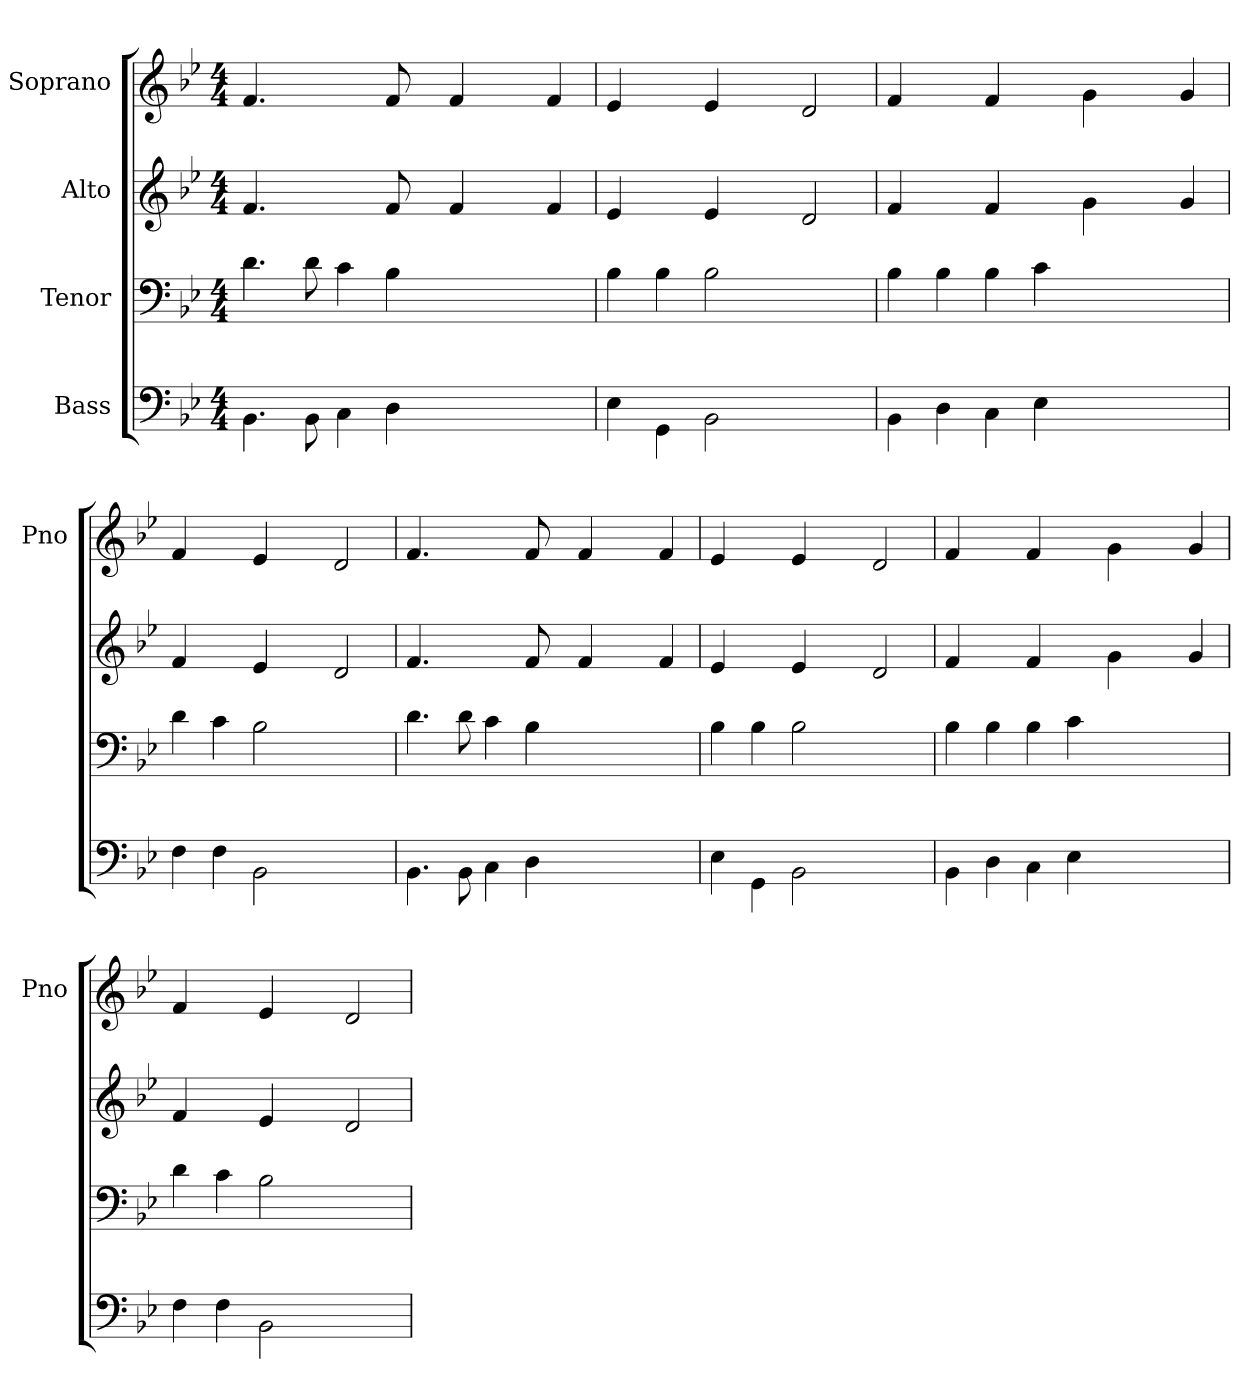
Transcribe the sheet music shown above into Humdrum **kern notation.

**kern	**kern	**kern	**kern
*part4	*part3	*part2	*part1
*staff4	*staff3	*staff2	*staff1
*I"Bass	*I"Tenor	*I"Alto	*I"Soprano
*	*	*	*I'Pno
*clefF4	*clefF4	*clefG2	*clefG2
*k[b-e-]	*k[b-e-]	*k[b-e-]	*k[b-e-]
*B-:	*B-:	*B-:	*B-:
*M4/4	*M4/4	*M4/4	*M4/4
=	=	=	=
4.BB-\	4.d\	4.f/	4.f/
8BB-\	8d\	4.ryy	4.ryy
4C\	4c\	.	.
4D\	4B-\	8f/	8f/
.	.	8ryy	8ryy
2.ryy	2.ryy	4f/	4f/
.	.	4ryy	4ryy
.	.	4f/	4f/
=	=	=	=
4E-\	4B-\	4e-/	4e-/
4GG\	4B-\	4ryy	4ryy
2BB-\	2B-\	4e-/	4e-/
.	.	4ryy	4ryy
2ryy	2ryy	2d/	2d/
=	=	=	=
4BB-\	4B-\	4f/	4f/
4D\	4B-\	4ryy	4ryy
4C\	4B-\	4f/	4f/
4E-\	4c\	4ryy	4ryy
2.ryy	2.ryy	4g\	4g\
.	.	4ryy	4ryy
.	.	4g/	4g/
=	=	=	=
4F\	4d\	4f/	4f/
4F\	4c\	4ryy	4ryy
2BB-\	2B-\	4e-/	4e-/
.	.	4ryy	4ryy
2ryy	2ryy	2d/	2d/
=	=	=	=
4.BB-\	4.d\	4.f/	4.f/
8BB-\	8d\	4.ryy	4.ryy
4C\	4c\	.	.
4D\	4B-\	8f/	8f/
.	.	8ryy	8ryy
2.ryy	2.ryy	4f/	4f/
.	.	4ryy	4ryy
.	.	4f/	4f/
=	=	=	=
4E-\	4B-\	4e-/	4e-/
4GG\	4B-\	4ryy	4ryy
2BB-\	2B-\	4e-/	4e-/
.	.	4ryy	4ryy
2ryy	2ryy	2d/	2d/
=	=	=	=
4BB-\	4B-\	4f/	4f/
4D\	4B-\	4ryy	4ryy
4C\	4B-\	4f/	4f/
4E-\	4c\	4ryy	4ryy
2.ryy	2.ryy	4g\	4g\
.	.	4ryy	4ryy
.	.	4g/	4g/
=	=	=	=
4F\	4d\	4f/	4f/
4F\	4c\	4ryy	4ryy
2BB-\	2B-\	4e-/	4e-/
.	.	4ryy	4ryy
2ryy	2ryy	2d/	2d/
=	=	=	=
*-	*-	*-	*-
